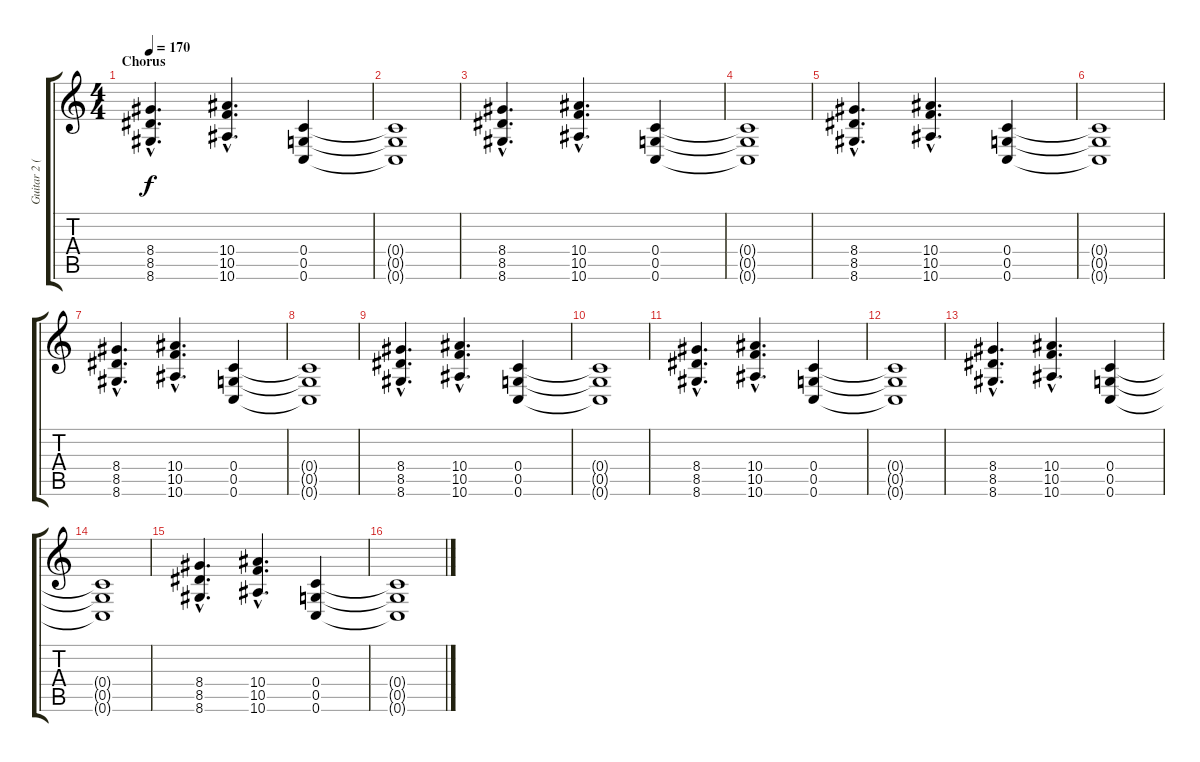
\track ("Guitar 2 (Mike)" "Guitar 2 (") {instrument electricguitarjazz}
\staff {score tabs}
\tuning (D4 A3 F3 C3 G2 C2) {hide}
\ts (4 4)
\section ("" "Chorus")
\tempo 170
\clef g2
\ks c
(8.4{hac} 8.5{hac} 8.6{hac}).4{d dy f instrument overdrivenguitar} (10.4{hac} 10.5{hac} 10.6{hac}).4{d} (0.4 0.5 0.6).4 |
(0.4{t} 0.5{t} 0.6{t}).1 |
(8.4{hac} 8.5{hac} 8.6{hac}).4{d instrument overdrivenguitar} (10.4{hac} 10.5{hac} 10.6{hac}).4{d} (0.4 0.5 0.6).4 |
(0.4{t} 0.5{t} 0.6{t}).1 |
(8.4{hac} 8.5{hac} 8.6{hac}).4{d instrument overdrivenguitar} (10.4{hac} 10.5{hac} 10.6{hac}).4{d} (0.4 0.5 0.6).4 |
(0.4{t} 0.5{t} 0.6{t}).1 |
(8.4{hac} 8.5{hac} 8.6{hac}).4{d instrument overdrivenguitar} (10.4{hac} 10.5{hac} 10.6{hac}).4{d} (0.4 0.5 0.6).4 |
(0.4{t} 0.5{t} 0.6{t}).1 |
(8.4{hac} 8.5{hac} 8.6{hac}).4{d instrument overdrivenguitar} (10.4{hac} 10.5{hac} 10.6{hac}).4{d} (0.4 0.5 0.6).4 |
(0.4{t} 0.5{t} 0.6{t}).1 |
(8.4{hac} 8.5{hac} 8.6{hac}).4{d instrument overdrivenguitar} (10.4{hac} 10.5{hac} 10.6{hac}).4{d} (0.4 0.5 0.6).4 |
(0.4{t} 0.5{t} 0.6{t}).1 |
(8.4{hac} 8.5{hac} 8.6{hac}).4{d instrument overdrivenguitar} (10.4{hac} 10.5{hac} 10.6{hac}).4{d} (0.4 0.5 0.6).4 |
(0.4{t} 0.5{t} 0.6{t}).1 |
(8.4{hac} 8.5{hac} 8.6{hac}).4{d instrument overdrivenguitar} (10.4{hac} 10.5{hac} 10.6{hac}).4{d} (0.4 0.5 0.6).4 |
(0.4{t} 0.5{t} 0.6{t}).1
